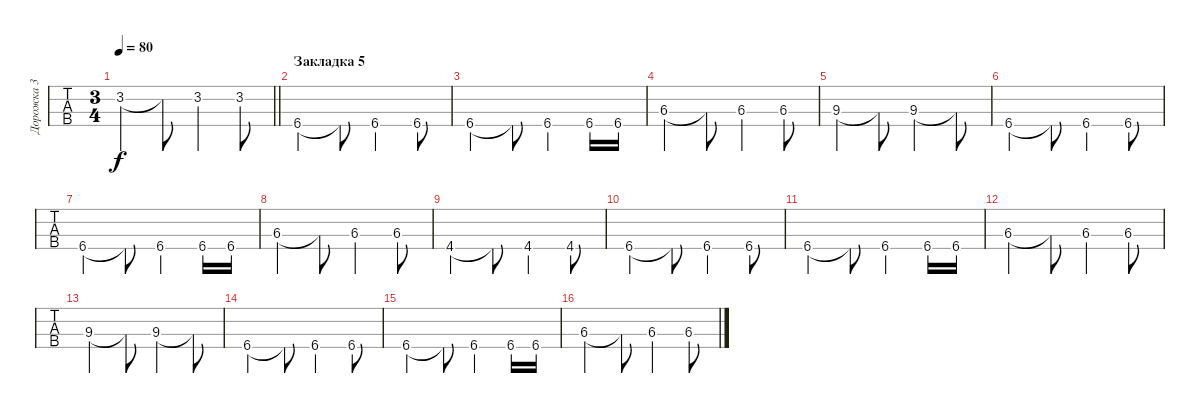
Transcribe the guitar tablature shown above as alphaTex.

\track ("Дорожка 3" "Дорожка 3") {instrument electricbassfinger}
\staff {tabs}
\tuning (Eb2 Bb1 F1 C1) {hide}
\ts (3 4)
\tempo 80
\clef f4
\barLineRight lightlight
\ks f#minor
3.2.4{dy f} 3.2{t}.8 3.2.4 3.2.8 |
\section ("" "Закладка 5")
6.4.4 6.4{t}.8 6.4.4 6.4.8 |
6.4.4 6.4{t}.8 6.4.4 6.4.16 6.4.16 |
6.3.4 6.3{t}.8 6.3.4 6.3.8 |
9.3.4 9.3{t}.8 9.3.4 9.3{t}.8 |
6.4.4 6.4{t}.8 6.4.4 6.4.8 |
6.4.4 6.4{t}.8 6.4.4 6.4.16 6.4.16 |
6.3.4 6.3{t}.8 6.3.4 6.3.8 |
4.4.4 4.4{t}.8 4.4.4 4.4.8 |
6.4.4 6.4{t}.8 6.4.4 6.4.8 |
6.4.4 6.4{t}.8 6.4.4 6.4.16 6.4.16 |
6.3.4 6.3{t}.8 6.3.4 6.3.8 |
9.3.4 9.3{t}.8 9.3.4 9.3{t}.8 |
6.4.4 6.4{t}.8 6.4.4 6.4.8 |
6.4.4 6.4{t}.8 6.4.4 6.4.16 6.4.16 |
6.3.4 6.3{t}.8 6.3.4 6.3.8
